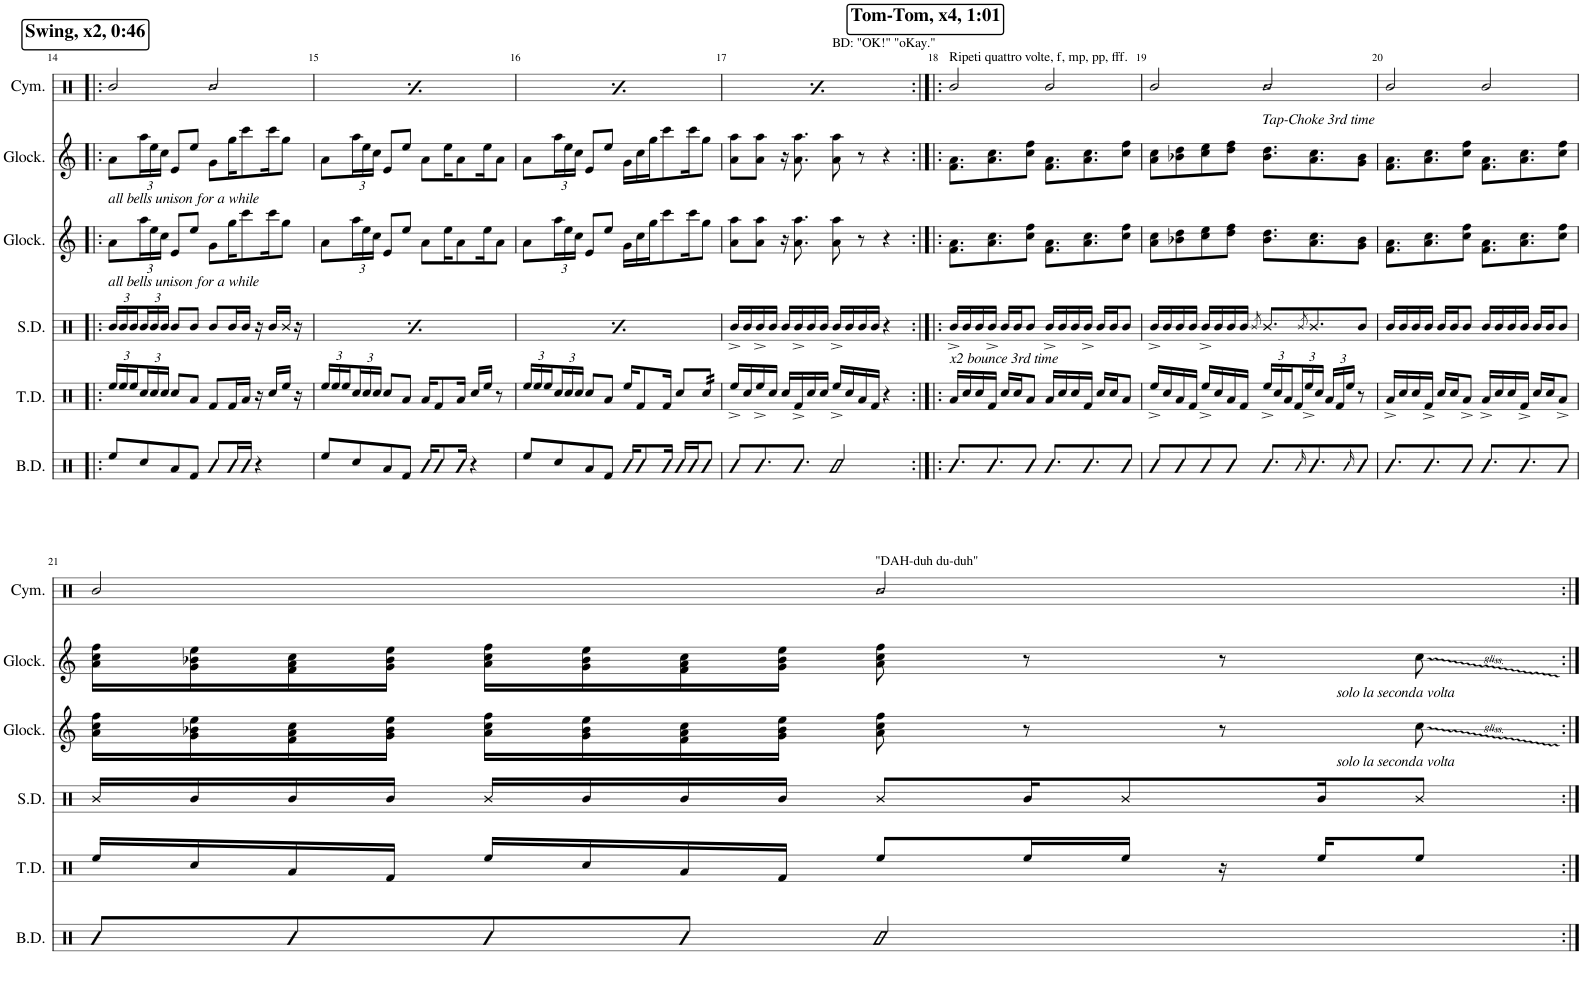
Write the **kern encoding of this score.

**kern	**kern	**kern	**kern	**kern	**kern
*part6	*part5	*part4	*part3	*part2	*part1
*staff6	*staff5	*staff4	*staff3	*staff2	*staff1
*I"Bass Drums	*I"Tenor Drums	*I"Snare Drum	*I"Glockenspiel	*I"Glockenspiel	*I"Cymbals
*I'B.D.	*I'T.D.	*I'S.D.	*I'Glock.	*I'Glock.	*I'Cym.
!!LO:PB:g=z
*clefX	*clefX	*clefX	*clefG2	*clefG2	*clefX
*	*	*	*Trd-14c-24	*Trd-14c-24	*
*k[]	*k[]	*k[]	*k[]	*k[]	*k[]
*M4/4	*M4/4	*M4/4	*M4/4	*M4/4	*M4/4
*	*Xbrackettup	*Xbrackettup	*	*	*
!!LO:REH:place=s1:a:t=
!!LO:REH:place=s1:a:B:cj:fs=14:t=Swing, x2, 0&colon;46
=14!|:	=14!|:	=14!|:	=14!|:	=14!|:	=14!|:
!	!	!	!	!LO:TX:b:i:t=all bells unison for a while	!
!	!	!	!LO:TX:b:i:t=all bells unison for a while	!	!
8Ree/L	24Ree/LL	24R/LL	8a\L	8a\L	2R/
.	24Ree/	24R/	.	.	.
.	24Ree/	24R/	.	.	.
*	*	*	*Xbrackettup	*Xbrackettup	*
8Rcc/	24Rcc/	24R/	24aa\L	24aa\L	.
.	24Rcc/	24R/	24ee\	24ee\	.
.	24Rcc/JJ	24R/JJ	24cc\JJ	24cc\JJ	.
8Ra/	8Rcc/L	8R/L	8e/L	8e/L	.
8Rf/J	8Ra/J	8R/J	8ee/J	8ee/J	.
!	!	!	!	!	!LO:N:head=diamond
8R/L	8Rf/L	8R/L	8g\L	8g\L	2R/
16R/L	16Rf/L	16R/L	16gg\K	16gg\K	.
16R/JJ	16Ra/JJ	16R/JJ	8ccc\	8ccc\	.
4r	16r	16r	.	.	.
.	16Rcc/LL	16R/LL	16ccc\K	16ccc\K	.
.	16Ree/JJ	16R/JJ	8gg\J	8gg\J	.
.	16r	16r	.	.	.
!!LO:REH:place=s1:a:t=
!!LO:REH:place=s1:a:B:cj:fs=14:t=Swing, x2, 0&colon;46
=15	=15	=15	=15	=15	=15
8Ree/L	24Ree/LL	24R/LL	8a\L	8a\L	2R/
.	24Ree/	24R/	.	.	.
.	24Ree/	24R/	.	.	.
8Rcc/	24Rcc/	24R/	24aa\L	24aa\L	.
.	24Rcc/	24R/	24ee\	24ee\	.
.	24Rcc/JJ	24R/JJ	24cc\JJ	24cc\JJ	.
8Ra/	8Rcc/L	8R/L	8e/L	8e/L	.
8Rf/J	8Ra/J	8R/J	8ee/J	8ee/J	.
!	!	!	!	!	!LO:N:head=diamond
16R/KL	16Ra/KL	8R/L	8a\L	8a\L	2R/
8R/	8Rf/	.	.	.	.
.	.	16R/L	16ee\K	16ee\K	.
16R/Jk	16Ra/Jk	16R/JJ	8a\	8a\	.
4r	16Rcc/LL	16r	.	.	.
.	16Ree/JJ	16R/LL	16ee\K	16ee\K	.
.	8r	16R/JJ	8a\J	8a\J	.
.	.	16r	.	.	.
!!LO:REH:place=s1:a:t=
!!LO:REH:place=s1:a:B:cj:fs=14:t=Swing, x2, 0&colon;46
=16	=16	=16	=16	=16	=16
8Ree/L	24Ree/LL	24R/LL	8a\L	8a\L	2R/
.	24Ree/	24R/	.	.	.
.	24Ree/	24R/	.	.	.
8Rcc/	24Rcc/	24R/	24aa\L	24aa\L	.
.	24Rcc/	24R/	24ee\	24ee\	.
.	24Rcc/JJ	24R/JJ	24cc\JJ	24cc\JJ	.
8Ra/	8Rcc/L	8R/L	8e/L	8e/L	.
8Rf/J	8Ra/J	8R/J	8ee/J	8ee/J	.
!	!	!	!	!	!LO:N:head=diamond
16R/KL	16Ree/KL	8R/L	16g\LL	16g\LL	2R/
8R/	8Rf/	.	16cc\	16cc\	.
.	.	16R/L	16gg\J	16gg\J	.
16R/Jk	16Rf/Jk	16R/JJ	8ccc\	8ccc\	.
16R/LL	8Rcc/L	16r	.	.	.
16R/J	.	16R/LL	16ccc\K	16ccc\K	.
*	*tremolo	*	*	*	*
8R/J	32Rcc/	16R/JJ	8gg\J	8gg\J	.
.	32Rcc/	.	.	.	.
.	32Rcc/	16r	.	.	.
.	32Rcc/JJJ	.	.	.	.
*	*Xtremolo	*	*	*	*
!!LO:REH:place=s1:a:t=
!!LO:REH:place=s1:a:B:cj:fs=14:t=Swing, x2, 0&colon;46
=17	=17	=17	=17	=17	=17
8R/L	16Ree^/LL	16R^/LL	8a\ 8aa\L	8a\ 8aa\L	2R/
.	16Rcc/	16R/	.	.	.
8.R/	16Ree^/	16R^/	8a\ 8aa\J	8a\ 8aa\J	.
.	16Rcc/JJ	16R/JJ	.	.	.
.	16Rcc/LL	16R/LL	16r	16r	.
8.R/J	16Rf^/	16R^/	8.a\ 8.aa\	8.a\ 8.aa\	.
.	16Rcc/	16R/	.	.	.
.	16Rcc/JJ	16R/JJ	.	.	.
!	!	!	!	!	!LO:TX:a:t=BD&colon; "OK!" "oKay."
!	!	!	!	!	!LO:N:head=diamond
2R/	16Ree^/LL	16R^/LL	8a\ 8aa\	8a\ 8aa\	2R/
.	16Rcc/	16R/	.	.	.
.	16Ra/	16R/	8r	8r	.
.	16Rf/JJ	16R/JJ	.	.	.
.	4r	4r	4r	4r	.
!!LO:REH:place=s1:a:t=
!!LO:REH:place=s1:a:B:cj:fs=14:t=Tom-Tom, x4, 1&colon;01
=18:|!|:	=18:|!|:	=18:|!|:	=18:|!|:	=18:|!|:	=18:|!|:
!	!	!	!	!	!LO:TX:a:t=Ripeti quattro volte, f, mp, pp, fff.
!	!	!LO:TX:b:i:t=x2 bounce 3rd time	!	!	!
8.R/L	16Ra/LL	16R^/LL	8.f\ 8.a\L	8.f\ 8.a\L	2R/
.	16Rcc/	16R/	.	.	.
.	16Rcc/	16R/	.	.	.
8.R/	16Rf/JJ	16R^/JJ	8.a\ 8.cc\	8.a\ 8.cc\	.
.	16Rcc/LL	16R/LL	.	.	.
.	16Rcc/J	16R/J	.	.	.
8R/J	8Ra/J	8R/J	8cc\ 8ff\J	8cc\ 8ff\J	.
8.R/L	16Ra/LL	16R^/LL	8.f\ 8.a\L	8.f\ 8.a\L	2R/
.	16Rcc/	16R/	.	.	.
.	16Rcc/	16R/	.	.	.
8.R/	16Rf/JJ	16R^/JJ	8.a\ 8.cc\	8.a\ 8.cc\	.
.	16Rcc/LL	16R/LL	.	.	.
.	16Rcc/J	16R/J	.	.	.
8R/J	8Ra/J	8R/J	8cc\ 8ff\J	8cc\ 8ff\J	.
=19	=19	=19	=19	=19	=19
8R/L	16Ree^/LL	16R^/LL	8a\ 8cc\L	8a\ 8cc\L	2R/
.	16Rcc/	16R/	.	.	.
8R/	16Ra/	16R/	8b-X\ 8dd\	8b-X\ 8dd\	.
.	16Rf/JJ	16R/JJ	.	.	.
8R/	16Ree^/LL	16R^/LL	8cc\ 8ee\	8cc\ 8ee\	.
.	16Rcc/	16R/	.	.	.
8R/J	16Ra/	16R/	8dd\ 8ff\J	8dd\ 8ff\J	.
.	16Rf/JJ	16R/JJ	.	.	.
.	.	8qR/	.	.	.
!	!	!	!	!	!LO:TX:b:i:t=Tap-Choke 3rd time
!	!	!	!	!	!LO:N:head=diamond
8.R/L	24Ree^/LL	8.R/L	8.b-\ 8.dd\L	8.b-\ 8.dd\L	2R/
.	24Rcc/	.	.	.	.
.	24Ra/	.	.	.	.
.	24Rf/	.	.	.	.
.	24Ree^/	.	.	.	.
16qR/	.	8qR/	.	.	.
8.R/	.	8.R/	8.a\ 8.cc\	8.a\ 8.cc\	.
.	24Rcc/JJ	.	.	.	.
.	24Ra/LL	.	.	.	.
.	24Rf/	.	.	.	.
.	24Ree/JJ	.	.	.	.
16qR/	.	.	.	.	.
8R/J	8r	8R/J	8g\ 8b-\J	8g\ 8b-\J	.
=20	=20	=20	=20	=20	=20
8.R/L	16Ra^/LL	16R/LL	8.f\ 8.a\L	8.f\ 8.a\L	2R/
.	16Rcc/	16R/	.	.	.
.	16Rcc/	16R/	.	.	.
8.R/	16Rf^/JJ	16R/JJ	8.a\ 8.cc\	8.a\ 8.cc\	.
.	16Rcc/LL	16R/LL	.	.	.
.	16Rcc/J	16R/J	.	.	.
8R/J	8Ra^/J	8R/J	8cc\ 8ff\J	8cc\ 8ff\J	.
8.R/L	16Ra^/LL	16R/LL	8.f\ 8.a\L	8.f\ 8.a\L	2R/
.	16Rcc/	16R/	.	.	.
.	16Rcc/	16R/	.	.	.
8.R/	16Rf^/JJ	16R/JJ	8.a\ 8.cc\	8.a\ 8.cc\	.
.	16Rcc/LL	16R/LL	.	.	.
.	16Rcc/J	16R/J	.	.	.
8R/J	8Ra^/J	8R/J	8cc\ 8ff\J	8cc\ 8ff\J	.
!!LO:LB:g=z
=21	=21	=21	=21	=21	=21
8R/L	16Ree/LL	16R/LL	16a\ 16cc\ 16ff\LL	16a\ 16cc\ 16ff\LL	2R/
.	16Rcc/	16R/	16g\ 16b-X\ 16ee\	16g\ 16b-X\ 16ee\	.
8R/	16Ra/	16R/	16f\ 16a\ 16cc\	16f\ 16a\ 16cc\	.
.	16Rf/JJ	16R/JJ	16g\ 16b-\ 16ee\JJ	16g\ 16b-\ 16ee\JJ	.
8R/	16Ree/LL	16R/LL	16a\ 16cc\ 16ff\LL	16a\ 16cc\ 16ff\LL	.
.	16Rcc/	16R/	16g\ 16b-\ 16ee\	16g\ 16b-\ 16ee\	.
8R/J	16Ra/	16R/	16f\ 16a\ 16cc\	16f\ 16a\ 16cc\	.
.	16Rf/JJ	16R/JJ	16g\ 16b-\ 16ee\JJ	16g\ 16b-\ 16ee\JJ	.
!	!	!	!	!	!LO:TX:a:t="DAH-duh du-duh"
!	!	!	!	!	!LO:N:head=diamond
2R/	8Ree/L	8R/L	8a\ 8cc\ 8ff\	8a\ 8cc\ 8ff\	2R/
.	16Ree/L	16R/K	8r	8r	.
.	16Ree/JJ	8R/	.	.	.
.	16r	.	8r	8r	.
.	16Ree/KL	16R/K	.	.	.
!	!	!	!	!LO:TX:b:i:t=solo la seconda volta	!
!	!	!	!LO:TX:b:i:t=solo la seconda volta	!	!
.	8Ree/J	8R/J	8cc\	8cc\	.
=:|!	=:|!	=:|!	=:|!	=:|!	=:|!
*-	*-	*-	*-	*-	*-
